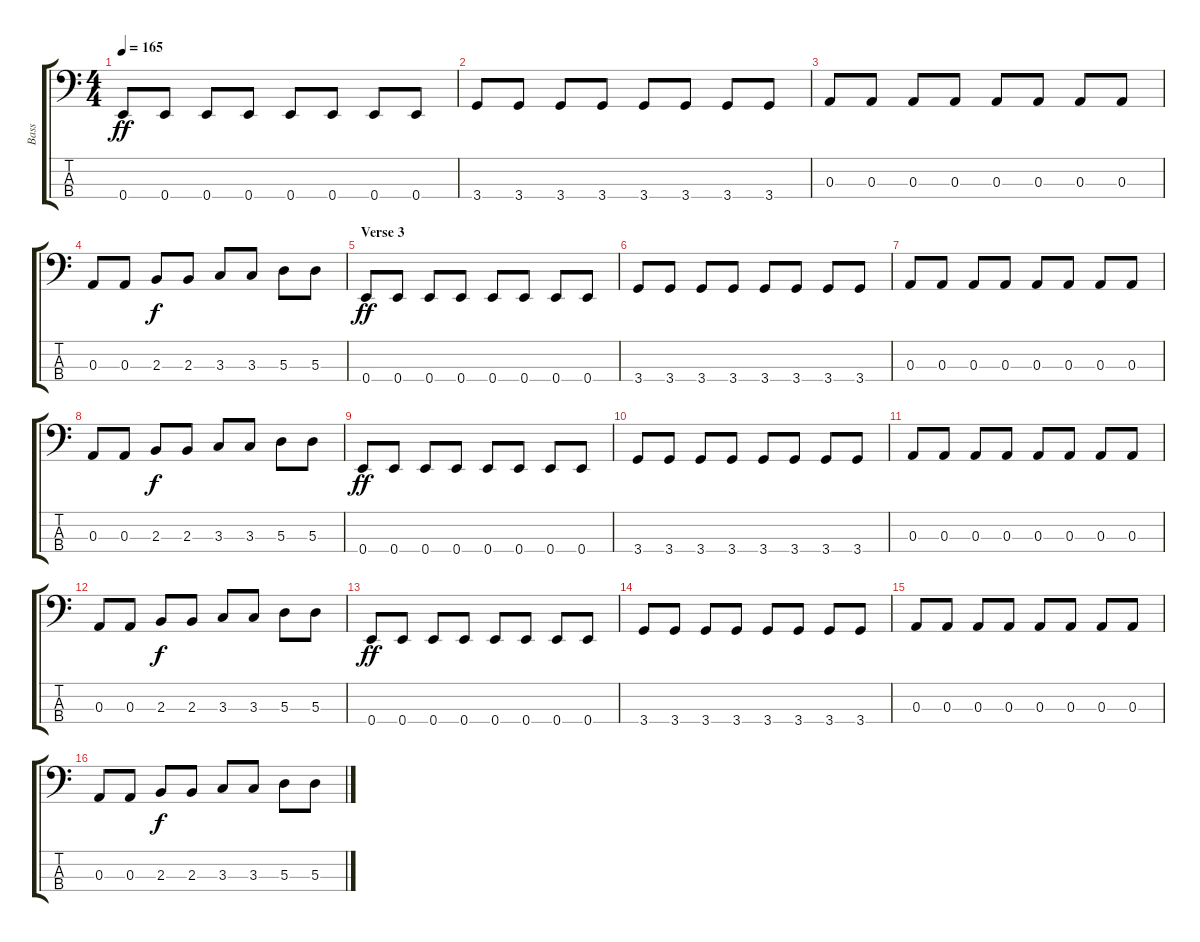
\track ("Bass" "Bass") {instrument electricbassfinger}
\staff {score tabs}
\tuning (G2 D2 A1 E1) {hide}
\ts (4 4)
\tempo 165
\clef f4
\ks c
0.4.8{dy ff} 0.4.8 0.4.8 0.4.8 0.4.8 0.4.8 0.4.8 0.4.8 |
3.4.8 3.4.8 3.4.8 3.4.8 3.4.8 3.4.8 3.4.8 3.4.8 |
0.3.8 0.3.8 0.3.8 0.3.8 0.3.8 0.3.8 0.3.8 0.3.8 |
0.3.8 0.3.8 2.3.8{dy f} 2.3.8 3.3.8 3.3.8 5.3.8 5.3.8 |
\section ("" "Verse 3")
0.4.8{dy ff} 0.4.8 0.4.8 0.4.8 0.4.8 0.4.8 0.4.8 0.4.8 |
3.4.8 3.4.8 3.4.8 3.4.8 3.4.8 3.4.8 3.4.8 3.4.8 |
0.3.8 0.3.8 0.3.8 0.3.8 0.3.8 0.3.8 0.3.8 0.3.8 |
0.3.8 0.3.8 2.3.8{dy f} 2.3.8 3.3.8 3.3.8 5.3.8 5.3.8 |
0.4.8{dy ff} 0.4.8 0.4.8 0.4.8 0.4.8 0.4.8 0.4.8 0.4.8 |
3.4.8 3.4.8 3.4.8 3.4.8 3.4.8 3.4.8 3.4.8 3.4.8 |
0.3.8 0.3.8 0.3.8 0.3.8 0.3.8 0.3.8 0.3.8 0.3.8 |
0.3.8 0.3.8 2.3.8{dy f} 2.3.8 3.3.8 3.3.8 5.3.8 5.3.8 |
0.4.8{dy ff} 0.4.8 0.4.8 0.4.8 0.4.8 0.4.8 0.4.8 0.4.8 |
3.4.8 3.4.8 3.4.8 3.4.8 3.4.8 3.4.8 3.4.8 3.4.8 |
0.3.8 0.3.8 0.3.8 0.3.8 0.3.8 0.3.8 0.3.8 0.3.8 |
0.3.8 0.3.8 2.3.8{dy f} 2.3.8 3.3.8 3.3.8 5.3.8 5.3.8
